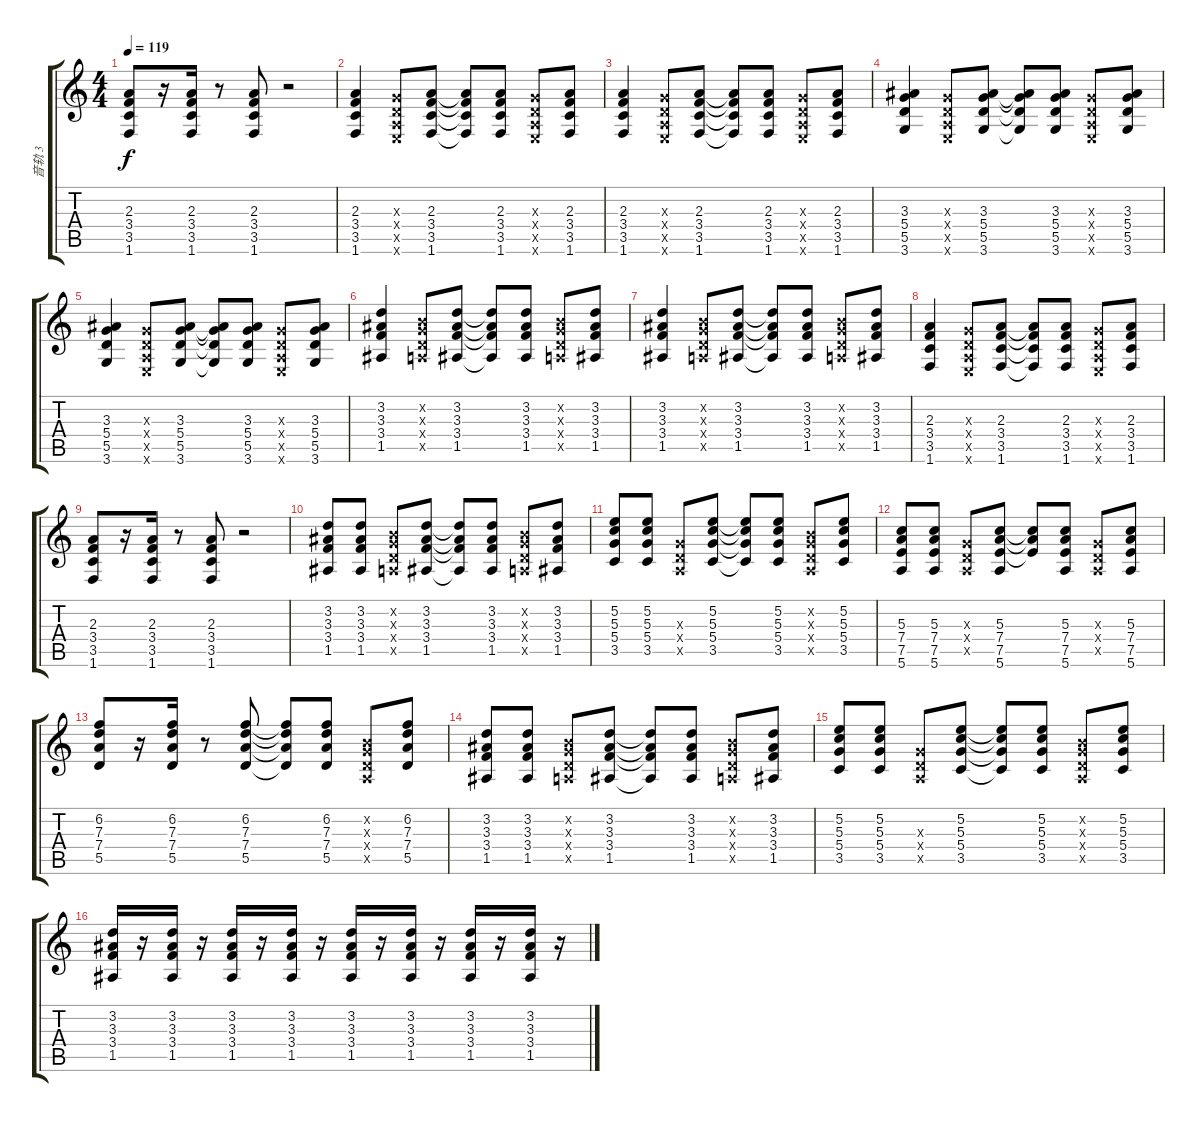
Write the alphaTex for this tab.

\track ("音轨 3" "音轨 3") {instrument acousticguitarnylon}
\staff {score tabs}
\tuning (E4 B3 G3 D3 A2 E2) {hide}
\ts (4 4)
\tempo 119
\clef g2
\ks c
(2.3 3.4 3.5 1.6).8{dy f} r.16 (2.3 3.4 3.5 1.6).16 r.8 (2.3 3.4 3.5 1.6).8 r.2 |
(2.3 3.4 3.5 1.6).4 (0.3{x} 0.4{x} 0.5{x} 0.6{x}).8 (2.3 3.4 3.5 1.6).8 (2.3{t} 3.4{t} 3.5{t} 1.6{t}).8 (2.3 3.4 3.5 1.6).8 (0.3{x} 0.4{x} 0.5{x} 0.6{x}).8 (2.3 3.4 3.5 1.6).8 |
(2.3 3.4 3.5 1.6).4 (0.3{x} 0.4{x} 0.5{x} 0.6{x}).8 (2.3 3.4 3.5 1.6).8 (2.3{t} 3.4{t} 3.5{t} 1.6{t}).8 (2.3 3.4 3.5 1.6).8 (0.3{x} 0.4{x} 0.5{x} 0.6{x}).8 (2.3 3.4 3.5 1.6).8 |
(3.3 5.4 5.5 3.6).4 (0.3{x} 0.4{x} 0.5{x} 0.6{x}).8 (3.3 5.4 5.5 3.6).8 (3.3{t} 5.4{t} 5.5{t} 3.6{t}).8 (3.3 5.4 5.5 3.6).8 (0.3{x} 0.4{x} 0.5{x} 0.6{x}).8 (3.3 5.4 5.5 3.6).8 |
(3.3 5.4 5.5 3.6).4 (0.3{x} 0.4{x} 0.5{x} 0.6{x}).8 (3.3 5.4 5.5 3.6).8 (3.3{t} 5.4{t} 5.5{t} 3.6{t}).8 (3.3 5.4 5.5 3.6).8 (0.3{x} 0.4{x} 0.5{x} 0.6{x}).8 (3.3 5.4 5.5 3.6).8 |
(3.2 3.3 3.4 1.5).4 (0.2{x} 0.3{x} 0.4{x} 0.5{x}).8 (3.2 3.3 3.4 1.5).8 (3.2{t} 3.3{t} 3.4{t} 1.5{t}).8 (3.2 3.3 3.4 1.5).8 (0.2{x} 0.3{x} 0.4{x} 0.5{x}).8 (3.2 3.3 3.4 1.5).8 |
(3.2 3.3 3.4 1.5).4 (0.2{x} 0.3{x} 0.4{x} 0.5{x}).8 (3.2 3.3 3.4 1.5).8 (3.2{t} 3.3{t} 3.4{t} 1.5{t}).8 (3.2 3.3 3.4 1.5).8 (0.2{x} 0.3{x} 0.4{x} 0.5{x}).8 (3.2 3.3 3.4 1.5).8 |
(2.3 3.4 3.5 1.6).4 (0.3{x} 0.4{x} 0.5{x} 0.6{x}).8 (2.3 3.4 3.5 1.6).8 (2.3{t} 3.4{t} 3.5{t} 1.6{t}).8 (2.3 3.4 3.5 1.6).8 (0.3{x} 0.4{x} 0.5{x} 0.6{x}).8 (2.3 3.4 3.5 1.6).8 |
(2.3 3.4 3.5 1.6).8 r.16 (2.3 3.4 3.5 1.6).16 r.8 (2.3 3.4 3.5 1.6).8 r.2 |
(3.2 3.3 3.4 1.5).8 (3.2 3.3 3.4 1.5).8 (0.2{x} 0.3{x} 0.4{x} 0.5{x}).8 (3.2 3.3 3.4 1.5).8 (3.2{t} 3.3{t} 3.4{t} 1.5{t}).8 (3.2 3.3 3.4 1.5).8 (0.2{x} 0.3{x} 0.4{x} 0.5{x}).8 (3.2 3.3 3.4 1.5).8 |
(5.2 5.3 5.4 3.5).8 (5.2 5.3 5.4 3.5).8 (0.3{x} 0.4{x} 0.5{x}).8 (5.2 5.3 5.4 3.5).8 (5.2{t} 5.3{t} 5.4{t} 3.5{t}).8 (5.2 5.3 5.4 3.5).8 (0.2{x} 0.3{x} 0.4{x} 0.5{x}).8 (5.2 5.3 5.4 3.5).8 |
(5.3 7.4 7.5 5.6).8 (5.3 7.4 7.5 5.6).8 (0.3{x} 0.4{x} 0.5{x}).8 (5.3 7.4 7.5 5.6).8 (5.3{t} 7.4{t} 7.5{t}).8 (5.3 7.4 7.5 5.6).8 (0.3{x} 0.4{x} 0.5{x}).8 (5.3 7.4 7.5 5.6).8 |
(6.2 7.3 7.4 5.5).8 r.16 (6.2 7.3 7.4 5.5).16 r.8 (6.2 7.3 7.4 5.5).8 (6.2{t} 7.3{t} 7.4{t} 5.5{t}).8 (6.2 7.3 7.4 5.5).8 (0.2{x} 0.3{x} 0.4{x} 0.5{x}).8 (6.2 7.3 7.4 5.5).8 |
(3.2 3.3 3.4 1.5).8 (3.2 3.3 3.4 1.5).8 (0.2{x} 0.3{x} 0.4{x} 0.5{x}).8 (3.2 3.3 3.4 1.5).8 (3.2{t} 3.3{t} 3.4{t} 1.5{t}).8 (3.2 3.3 3.4 1.5).8 (0.2{x} 0.3{x} 0.4{x} 0.5{x}).8 (3.2 3.3 3.4 1.5).8 |
(5.2 5.3 5.4 3.5).8 (5.2 5.3 5.4 3.5).8 (0.3{x} 0.4{x} 0.5{x}).8 (5.2 5.3 5.4 3.5).8 (5.2{t} 5.3{t} 5.4{t} 3.5{t}).8 (5.2 5.3 5.4 3.5).8 (0.2{x} 0.3{x} 0.4{x} 0.5{x}).8 (5.2 5.3 5.4 3.5).8 |
(3.2 3.3 3.4 1.5).16 r.16 (3.2 3.3 3.4 1.5).16 r.16 (3.2 3.3 3.4 1.5).16 r.16 (3.2 3.3 3.4 1.5).16 r.16 (3.2 3.3 3.4 1.5).16 r.16 (3.2 3.3 3.4 1.5).16 r.16 (3.2 3.3 3.4 1.5).16 r.16 (3.2 3.3 3.4 1.5).16 r.16
